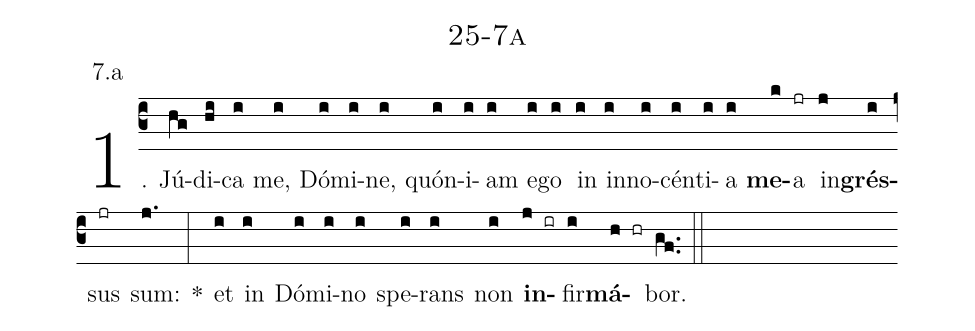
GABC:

name: 25-7a;
annotation: 7.a;
%%
(c3)1. Jú(hg)di(hi)ca(i) me,(i) Dó(i)mi(i)ne,(i) quón(i)i(i)am(i) e(i)go(i) in(i) in(i)no(i)cén(i)ti(i)a(i) <b>me</b>(k)a(jr) in(j)<b>grés</b>(i)sus(jr) sum:(j.) *(:) et(i) in(i) Dó(i)mi(i)no(i) spe(i)rans(i) non(i) <b>in</b>(j ir)fir(i)<b>má</b>(h hr)bor.(gf..) (::)
